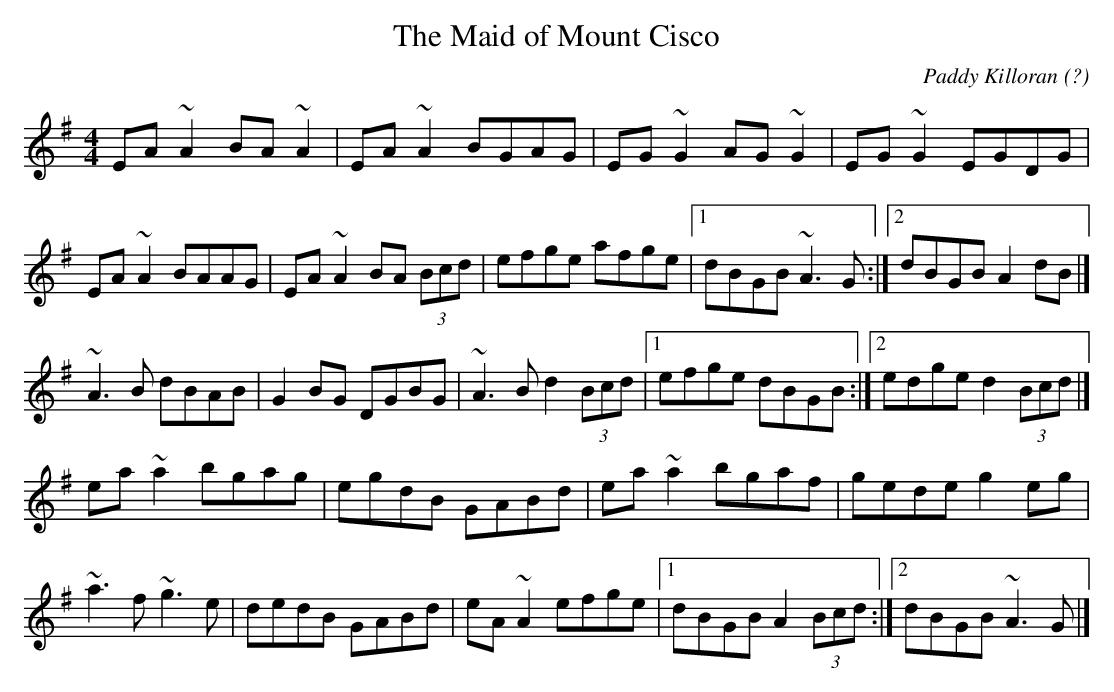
X:1
T:Maid of Mount Cisco, The
C:Paddy Killoran (?)
M:4/4
K:Ador
EA~A2 BA~A2|EA~A2 BGAG|EG~G2 AG~G2|EG~G2 EGDG|
EA~A2 BAAG|EA~A2 BA (3Bcd|efge afge|1 dBGB ~A3G:|2 dBGB A2dB|]
~A3B dBAB|G2BG DGBG|~A3B d2 (3Bcd|1 efge dBGB:|2 edge d2 (3Bcd|]
ea~a2 bgag|egdB GABd|ea~a2 bgaf|gede g2eg|
~a3f ~g3e|dedB GABd|eA~A2 efge|1 dBGB A2 (3Bcd:|2 dBGB ~A3G|]
